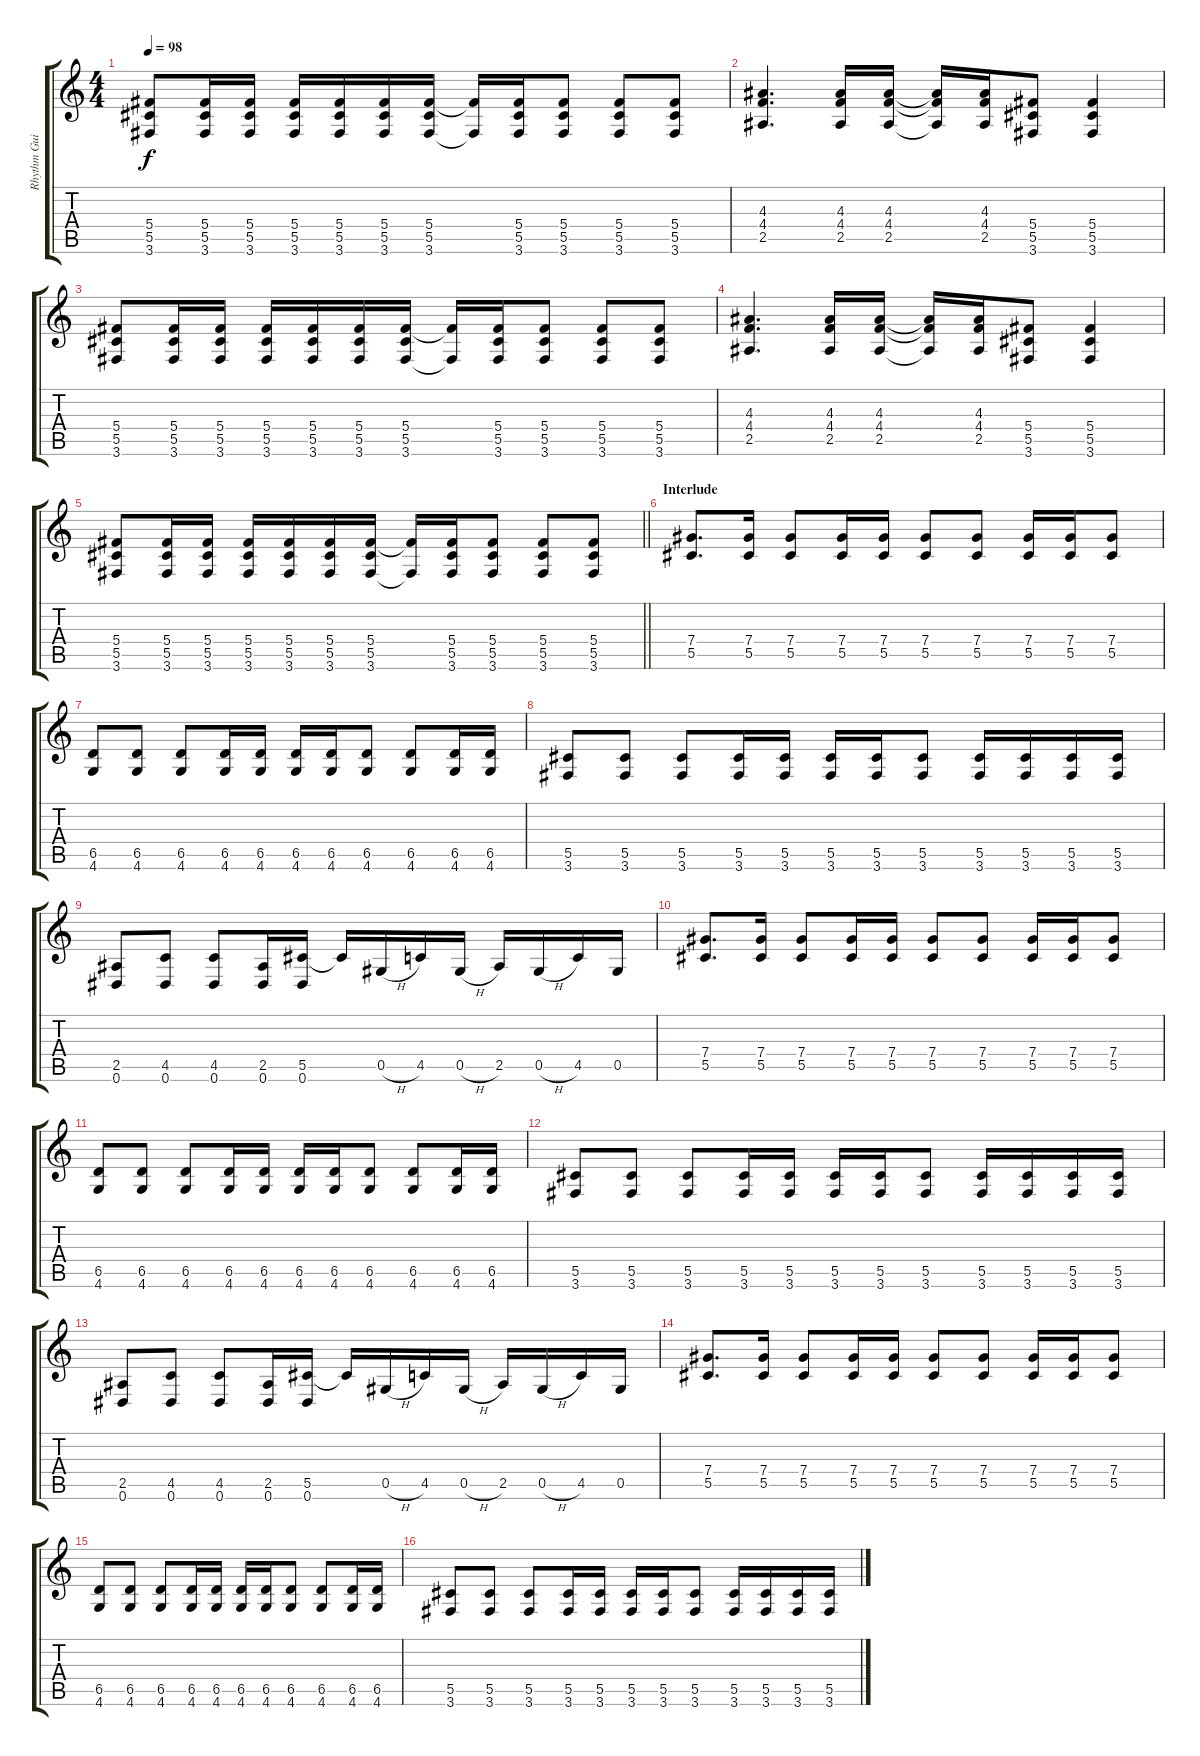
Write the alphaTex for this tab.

\track ("Rhythm Guitar" "Rhythm Gui") {instrument overdrivenguitar}
\staff {score tabs}
\tuning (Eb4 Bb3 Gb3 Db3 Ab2 Eb2) {hide}
\ts (4 4)
\tempo 98
\clef g2
\ks c
(5.4 5.5 3.6).8{dy f} (5.4 5.5 3.6).16 (5.4 5.5 3.6).16 (5.4 5.5 3.6).16 (5.4 5.5 3.6).16 (5.4 5.5 3.6).16 (5.4 5.5 3.6).16 (5.4{t} 3.6{t}).16 (5.4 5.5 3.6).16 (5.4 5.5 3.6).8 (5.4 5.5 3.6).8 (5.4 5.5 3.6).8 |
(4.3 4.4 2.5).4{d} (4.3 4.4 2.5).16 (4.3 4.4 2.5).16 (4.3{t} 4.4{t} 2.5{t}).16 (4.3 4.4 2.5).16 (5.4 5.5 3.6).8 (5.4 5.5 3.6).4 |
(5.4 5.5 3.6).8 (5.4 5.5 3.6).16 (5.4 5.5 3.6).16 (5.4 5.5 3.6).16 (5.4 5.5 3.6).16 (5.4 5.5 3.6).16 (5.4 5.5 3.6).16 (5.4{t} 3.6{t}).16 (5.4 5.5 3.6).16 (5.4 5.5 3.6).8 (5.4 5.5 3.6).8 (5.4 5.5 3.6).8 |
(4.3 4.4 2.5).4{d} (4.3 4.4 2.5).16 (4.3 4.4 2.5).16 (4.3{t} 4.4{t} 2.5{t}).16 (4.3 4.4 2.5).16 (5.4 5.5 3.6).8 (5.4 5.5 3.6).4 |
\barLineRight lightlight
(5.4 5.5 3.6).8 (5.4 5.5 3.6).16 (5.4 5.5 3.6).16 (5.4 5.5 3.6).16 (5.4 5.5 3.6).16 (5.4 5.5 3.6).16 (5.4 5.5 3.6).16 (5.4{t} 3.6{t}).16 (5.4 5.5 3.6).16 (5.4 5.5 3.6).8 (5.4 5.5 3.6).8 (5.4 5.5 3.6).8 |
\section ("" "Interlude")
(7.4 5.5).8{d} (7.4 5.5).16 (7.4 5.5).8 (7.4 5.5).16 (7.4 5.5).16 (7.4 5.5).8 (7.4 5.5).8 (7.4 5.5).16 (7.4 5.5).16 (7.4 5.5).8 |
(6.5 4.6).8 (6.5 4.6).8 (6.5 4.6).8 (6.5 4.6).16 (6.5 4.6).16 (6.5 4.6).16 (6.5 4.6).16 (6.5 4.6).8 (6.5 4.6).8 (6.5 4.6).16 (6.5 4.6).16 |
(5.5 3.6).8 (5.5 3.6).8 (5.5 3.6).8 (5.5 3.6).16 (5.5 3.6).16 (5.5 3.6).16 (5.5 3.6).16 (5.5 3.6).8 (5.5 3.6).16 (5.5 3.6).16 (5.5 3.6).16 (5.5 3.6).16 |
(2.5 0.6).8 (4.5 0.6).8 (4.5 0.6).8 (2.5 0.6).16 (5.5 0.6).16 5.5{t}.16 0.5{h}.16 4.5.16 0.5{h}.16 2.5.16 0.5{h}.16 4.5.16 0.5.16 |
(7.4 5.5).8{d} (7.4 5.5).16 (7.4 5.5).8 (7.4 5.5).16 (7.4 5.5).16 (7.4 5.5).8 (7.4 5.5).8 (7.4 5.5).16 (7.4 5.5).16 (7.4 5.5).8 |
(6.5 4.6).8 (6.5 4.6).8 (6.5 4.6).8 (6.5 4.6).16 (6.5 4.6).16 (6.5 4.6).16 (6.5 4.6).16 (6.5 4.6).8 (6.5 4.6).8 (6.5 4.6).16 (6.5 4.6).16 |
(5.5 3.6).8 (5.5 3.6).8 (5.5 3.6).8 (5.5 3.6).16 (5.5 3.6).16 (5.5 3.6).16 (5.5 3.6).16 (5.5 3.6).8 (5.5 3.6).16 (5.5 3.6).16 (5.5 3.6).16 (5.5 3.6).16 |
(2.5 0.6).8 (4.5 0.6).8 (4.5 0.6).8 (2.5 0.6).16 (5.5 0.6).16 5.5{t}.16 0.5{h}.16 4.5.16 0.5{h}.16 2.5.16 0.5{h}.16 4.5.16 0.5.16 |
(7.4 5.5).8{d} (7.4 5.5).16 (7.4 5.5).8 (7.4 5.5).16 (7.4 5.5).16 (7.4 5.5).8 (7.4 5.5).8 (7.4 5.5).16 (7.4 5.5).16 (7.4 5.5).8 |
(6.5 4.6).8 (6.5 4.6).8 (6.5 4.6).8 (6.5 4.6).16 (6.5 4.6).16 (6.5 4.6).16 (6.5 4.6).16 (6.5 4.6).8 (6.5 4.6).8 (6.5 4.6).16 (6.5 4.6).16 |
(5.5 3.6).8 (5.5 3.6).8 (5.5 3.6).8 (5.5 3.6).16 (5.5 3.6).16 (5.5 3.6).16 (5.5 3.6).16 (5.5 3.6).8 (5.5 3.6).16 (5.5 3.6).16 (5.5 3.6).16 (5.5 3.6).16
